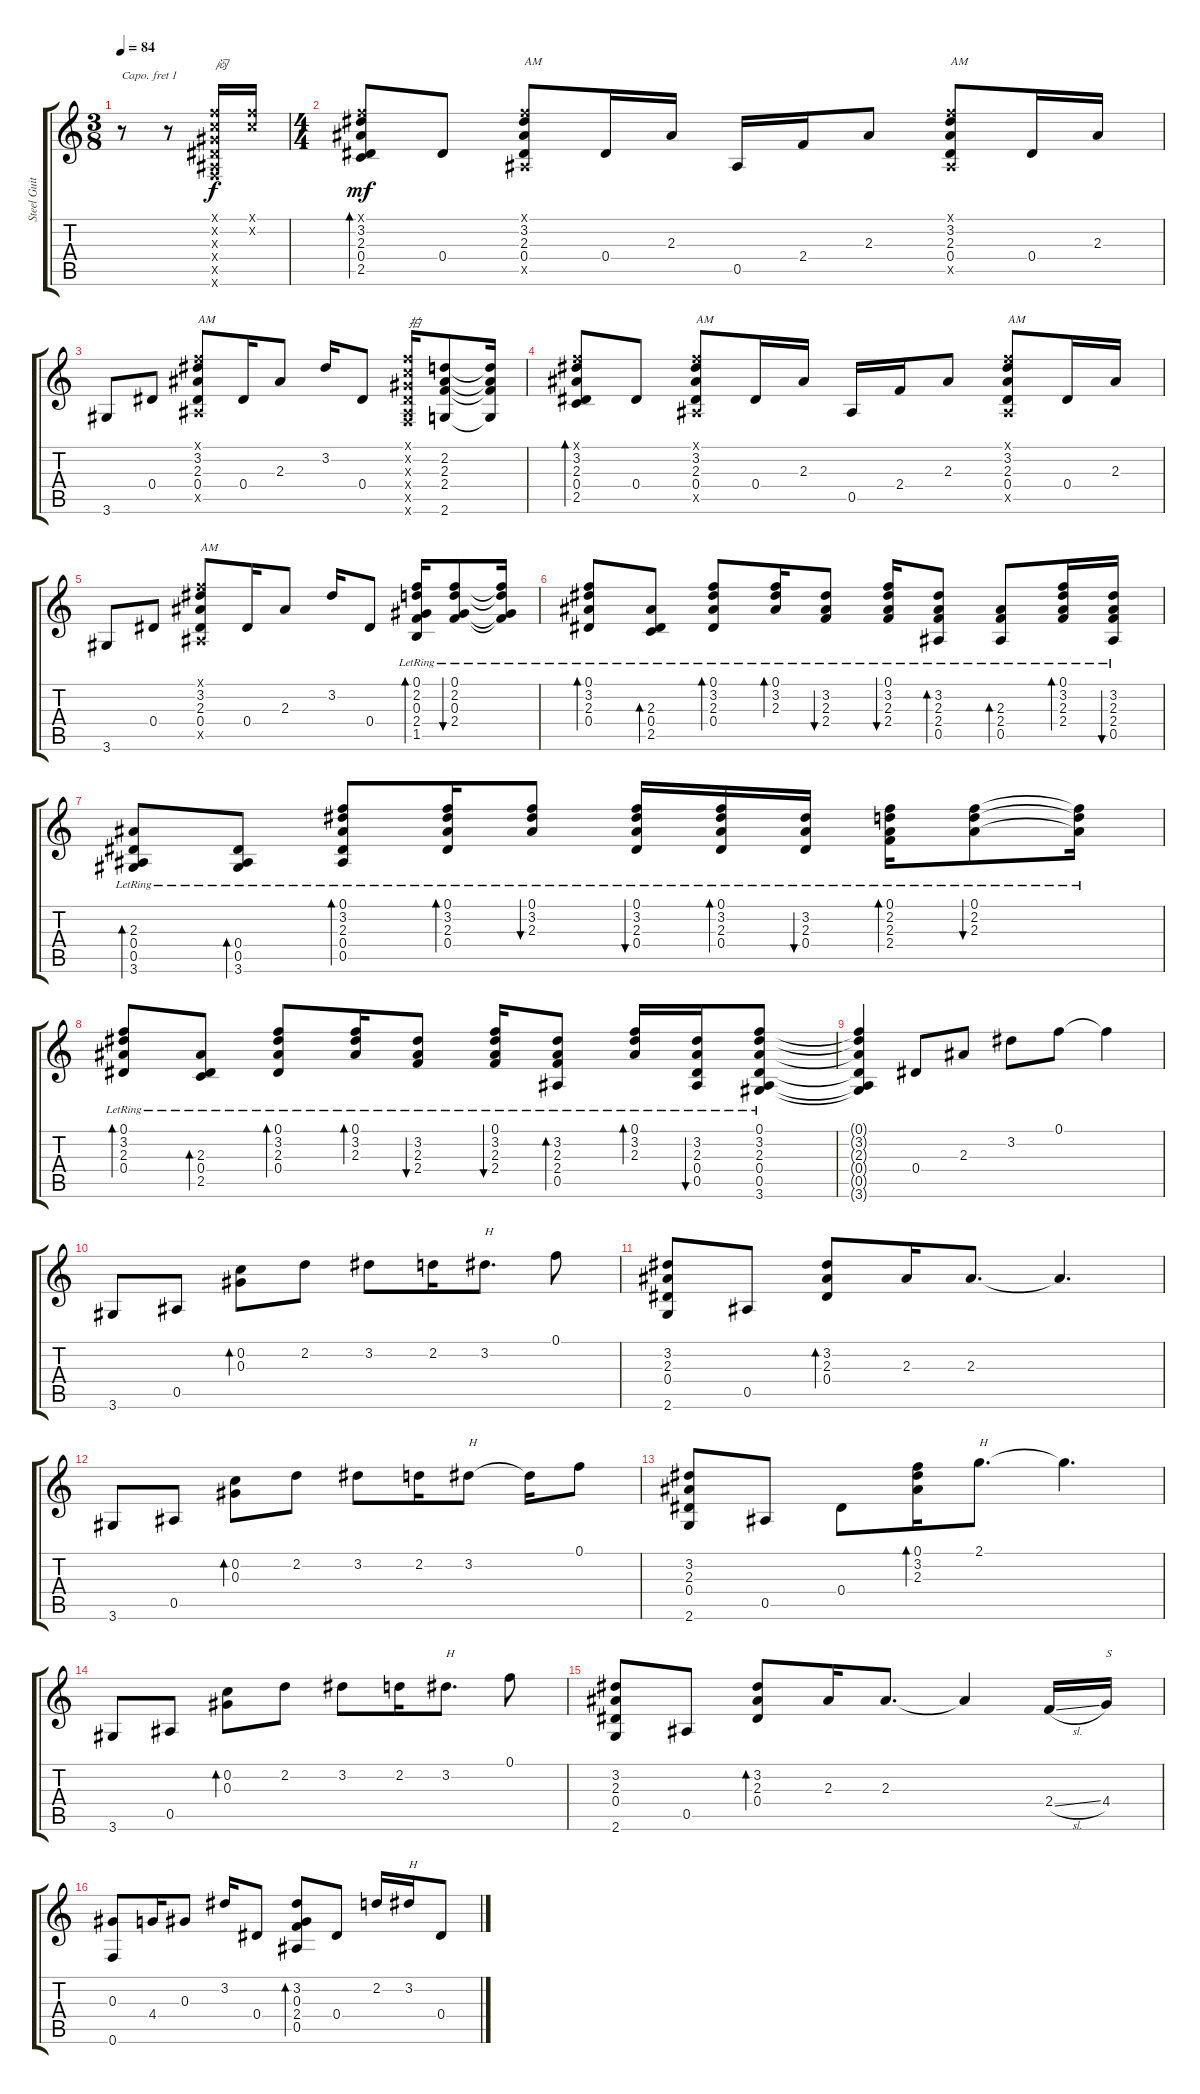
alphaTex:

\track ("Steel Guitar" "Steel Guit") {instrument acousticguitarsteel}
\staff {score tabs}
\capo 1
\tuning (E4 B3 G3 D3 A2 E2) {hide}
\ts (3 8)
\tempo 84
\clef g2
\ks c
r.8{dy f instrument acousticguitarsteel} r.8 (0.1{x} 0.2{x} 0.3{x} 0.4{x} 0.5{x} 0.6{x}).16{txt "闷"} (0.1{x} 0.2{x}).16 |
\ts (4 4)
(0.1{x} 3.2 2.3 0.4 2.5).8{bd 60 dy mf} 0.4.8 (0.1{x} 3.2 2.3 0.4 0.5{x}).8{txt "AM"} 0.4.16 2.3.16 0.5.16 2.4.16 2.3.8 (0.1{x} 3.2 2.3 0.4 0.5{x}).8{txt "AM"} 0.4.16 2.3.16 |
3.6.8 0.4.8 (0.1{x} 3.2 2.3 0.4 0.5{x}).8{txt "AM"} 0.4.16 2.3.8 3.2.16 0.4.8 (0.1{x} 0.2{x} 0.3{x} 0.4{x} 0.5{x} 0.6{x}).16{txt "拍"} (2.2 2.3 2.4 2.6).8 (2.2{t} 2.3{t} 2.4{t} 2.6{t}).16 |
(0.1{x} 3.2 2.3 0.4 2.5).8{bd 30} 0.4.8 (0.1{x} 3.2 2.3 0.4 0.5{x}).8{txt "AM"} 0.4.16 2.3.16 0.5.16 2.4.16 2.3.8 (0.1{x} 3.2 2.3 0.4 0.5{x}).8{txt "AM"} 0.4.16 2.3.16 |
3.6.8 0.4.8 (0.1{x} 3.2 2.3 0.4 0.5{x}).8{txt "AM"} 0.4.16 2.3.8 3.2.16 0.4.8 (0.1{lr} 2.2{lr} 0.3{lr} 2.4{lr} 1.5{lr}).16{bd 30} (0.1{lr} 2.2{lr} 0.3{lr} 2.4{lr}).8{bu 30} (0.1{lr t} 2.2{lr t} 0.3{lr t} 2.4{lr t}).16 |
(0.1{lr} 3.2{lr} 2.3{lr} 0.4{lr}).8{bd 30} (2.3{lr} 0.4{lr} 2.5{lr}).8{bd 30} (0.1{lr} 3.2{lr} 2.3{lr} 0.4{lr}).8{bd 30} (0.1{lr} 3.2{lr} 2.3{lr}).16{bd 30} (3.2{lr} 2.3{lr} 2.4{lr}).8{bu 30} (0.1{lr} 3.2{lr} 2.3{lr} 2.4{lr}).16{bu 30} (3.2{lr} 2.3{lr} 2.4{lr} 0.5{lr}).8{bd 30} (2.3{lr} 2.4{lr} 0.5{lr}).8{bd 30} (0.1{lr} 3.2{lr} 2.3{lr} 2.4{lr}).16{bd 30} (3.2{lr} 2.3{lr} 2.4{lr} 0.5{lr}).16{bu 30} |
(2.3{lr} 0.4{lr} 0.5{lr} 3.6{lr}).8{bd 30} (0.4{lr} 0.5{lr} 3.6{lr}).8{bd 30} (0.1{lr} 3.2{lr} 2.3{lr} 0.4{lr} 0.5{lr}).8{bd 30} (0.1{lr} 3.2{lr} 2.3{lr} 0.4{lr}).16{bd 30} (0.1{lr} 3.2{lr} 2.3{lr}).8{bu 30} (0.1{lr} 3.2{lr} 2.3{lr} 0.4{lr}).16{bu 30} (0.1{lr} 3.2{lr} 2.3{lr} 0.4{lr}).16{bd 30} (3.2{lr} 2.3{lr} 0.4{lr}).16{bu 30} (0.1{lr} 2.2{lr} 2.3{lr} 2.4{lr}).16{bd 30} (0.1{lr} 2.2{lr} 2.3{lr}).8{bu 30} (0.1{lr t} 2.2{lr t} 2.3{lr t}).16 |
(0.1{lr} 3.2{lr} 2.3{lr} 0.4{lr}).8{bd 30} (2.3{lr} 0.4{lr} 2.5{lr}).8{bd 30} (0.1{lr} 3.2{lr} 2.3{lr} 0.4{lr}).8{bd 30} (0.1{lr} 3.2{lr} 2.3{lr}).16{bd 30} (3.2{lr} 2.3{lr} 2.4{lr}).8{bu 30} (0.1{lr} 3.2{lr} 2.3{lr} 2.4{lr}).16{bu 30} (3.2{lr} 2.3{lr} 2.4{lr} 0.5{lr}).8{bd 30} (0.1{lr} 3.2{lr} 2.3{lr}).16{bd 30} (3.2{lr} 2.3{lr} 0.4{lr} 0.5).16{bu 30} (0.1{lr} 3.2{lr} 2.3{lr} 0.4{lr} 0.5{lr} 3.6{lr}).8 |
(0.1{t} 3.2{t} 2.3{t} 0.4{t} 0.5{t} 3.6{t}).4 0.4.8 2.3.8 3.2.8 0.1.8 0.1{t}.4 |
3.6.8 0.5.8 (0.2 0.3).8{bd 30} 2.2.8 3.2.8 2.2.16 3.2.8{d txt "H"} 0.1.8 |
(3.2 2.3 0.4 2.6).8 0.5.8 (3.2 2.3 0.4).8{bd 30} 2.3.16 2.3.8{d} 2.3{t}.4{d} |
3.6.8 0.5.8 (0.2 0.3).8{bd 30} 2.2.8 3.2.8 2.2.16 3.2.8{txt "H"} 3.2{t}.16 0.1.8 |
(3.2 2.3 0.4 2.6).8 0.5.8 0.4.8 (0.1 3.2 2.3).16{bd 30} 2.1.8{d txt "H"} 2.1{t}.4{d} |
3.6.8 0.5.8 (0.2 0.3).8{bd 30} 2.2.8 3.2.8 2.2.16 3.2.8{d txt "H"} 0.1.8 |
(3.2 2.3 0.4 2.6).8 0.5.8 (3.2 2.3 0.4).8{bd 30} 2.3.16 2.3.8{d} 2.3{t}.4 2.4{sl}.16 4.4.16{txt "S"} |
(0.3 0.6).8 4.4.16 0.3.8 3.2.16 0.4.8 (3.2 0.3 2.4 0.5).8{bd 30} 0.4.8 2.2.16 3.2.16{txt "H"} 0.4.8
